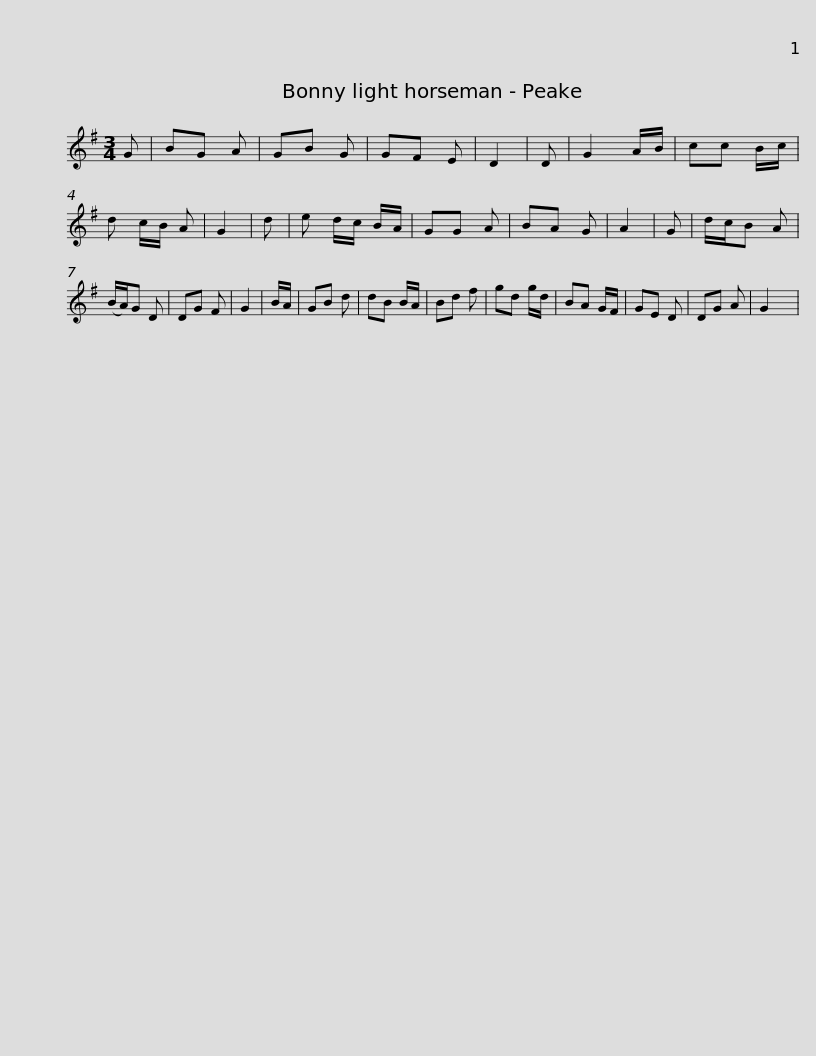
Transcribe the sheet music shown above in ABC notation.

X:1
L:1/8
M:3/4
I:linebreak $
K:G
V:1 treble
V:1
 G | BG A | GB G | GF E | D2 | %5
 D | G2 A/B/ | cc B/c/ | d c/B/ A | G2 | %10
 d |$ e d/c/ B/A/ | GG A | BA G | A2 | %15
 G | d/c/B A | (B/A/)G D | DG F | G2 |$ %20
 B/A/ | GB d | dB B/A/ | Bd f | gd g/d/ | %25
 BA G/F/ | GE D | DG A | G2 x | %29
